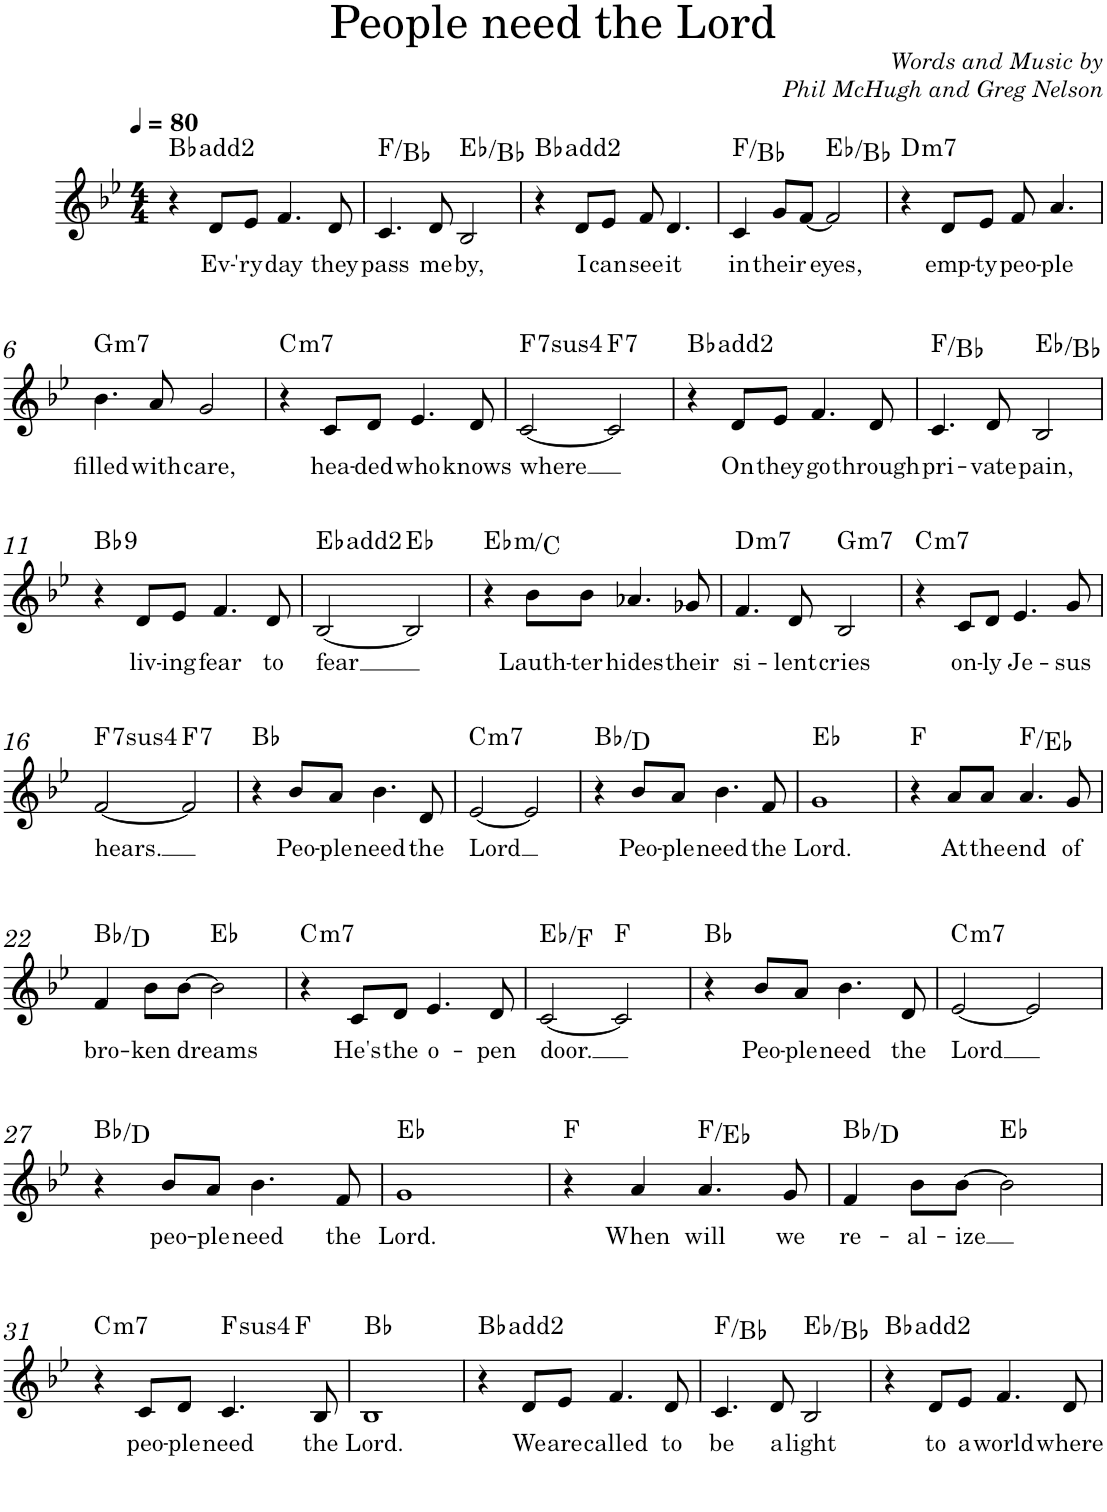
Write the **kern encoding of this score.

**kern	**text	**harte
*part1	*part1	*part1
*staff1	*staff1	*
*I"P1	*	*
*clefG2	*	*
*k[b-e-]	*	*
*B-:	*	*
*M4/4	*	*
*MM80	*	*
=1	=1	=1
4r	.	Bb:maj(2)
!	!LO:LY:b	!
8d/L	Ev-	.
!	!LO:LY:b	!
8e-/J	-'ry	.
!	!LO:LY:b	!
4.f/	day	.
!	!LO:LY:b	!
8d/	they	.
=2	=2	=2
!	!LO:LY:b	!
4.c/	pass	F:maj/4
!	!LO:LY:b	!
8d/	me	.
!	!LO:LY:b	!
2B-/	by,	Eb:maj/5
=3	=3	=3
4r	.	Bb:maj(2)
!	!LO:LY:b	!
8d/L	I	.
!	!LO:LY:b	!
8e-/J	can	.
!	!LO:LY:b	!
8f/	see	.
!	!LO:LY:b	!
4.d/	it	.
=4	=4	=4
!	!LO:LY:b	!
4c/	in	F:maj/4
!	!LO:LY:b	!
8g/L	their	.
[<8f/J	.	.
!	!LO:LY:b	!
2f/]	eyes,	Eb:maj/5
=5	=5	=5
!	!	!LO:H:kt=m7
4r	.	D:min7
!	!LO:LY:b	!
8d/L	emp-	.
!	!LO:LY:b	!
8e-/J	-ty	.
!	!LO:LY:b	!
8f/	peo-	.
!	!LO:LY:b	!
4.a/	-ple	.
!!LO:LB:g=z
=6	=6	=6
!	!LO:LY:b	!LO:H:kt=m7
4.b-\	filled	G:min7
!	!LO:LY:b	!
8a/	with	.
!	!LO:LY:b	!
2g/	care,	.
=7	=7	=7
!	!	!LO:H:kt=m7
4r	.	C:min7
!	!LO:LY:b	!
8c/L	hea-	.
!	!LO:LY:b	!
8d/J	-ded	.
!	!LO:LY:b	!
4.e-/	who	.
!	!LO:LY:b	!
8d/	knows	.
=8	=8	=8
!	!LO:LY:b	!LO:H:kt=74
[<2c/	where	F:sus4(7)
!	!	!LO:H:kt=7
2c/]	.	F:7
=9	=9	=9
4r	.	Bb:maj(2)
!	!LO:LY:b	!
8d/L	On	.
!	!LO:LY:b	!
8e-/J	they	.
!	!LO:LY:b	!
4.f/	go	.
!	!LO:LY:b	!
8d/	through	.
=10	=10	=10
!	!LO:LY:b	!
4.c/	pri-	F:maj/4
!	!LO:LY:b	!
8d/	-vate	.
!	!LO:LY:b	!
2B-/	pain,	Eb:maj/5
!!LO:LB:g=z
=11	=11	=11
!	!	!LO:H:kt=9
4r	.	Bb:9
!	!LO:LY:b	!
8d/L	liv-	.
!	!LO:LY:b	!
8e-/J	-ing	.
!	!LO:LY:b	!
4.f/	fear	.
!	!LO:LY:b	!
8d/	to	.
=12	=12	=12
!	!LO:LY:b	!
[<2B-/	fear	Eb:maj(2)
2B-/]	.	Eb:maj
=13	=13	=13
!	!	!LO:H:kt=m
4r	.	Eb:min/6
!	!LO:LY:b	!
8b-\L	Lauth-	.
!	!LO:LY:b	!
8b-\J	-ter	.
!	!LO:LY:b	!
4.a-X/	hides	.
!	!LO:LY:b	!
8g-X/	their	.
=14	=14	=14
!	!LO:LY:b	!LO:H:kt=m7
4.f/	si-	D:min7
!	!LO:LY:b	!
8d/	-lent	.
!	!LO:LY:b	!LO:H:kt=m7
2B-/	cries	G:min7
=15	=15	=15
!	!	!LO:H:kt=m7
4r	.	C:min7
!	!LO:LY:b	!
8c/L	on-	.
!	!LO:LY:b	!
8d/J	-ly	.
!	!LO:LY:b	!
4.e-/	Je-	.
!	!LO:LY:b	!
8g/	-sus	.
!!LO:LB:g=z
=16	=16	=16
!	!LO:LY:b	!LO:H:kt=74
[<2f/	hears.	F:sus4(7)
!	!	!LO:H:kt=7
2f/]	.	F:7
=17	=17	=17
4r	.	Bb:maj
!	!LO:LY:b	!
8b-/L	Peo-	.
!	!LO:LY:b	!
8a/J	-ple	.
!	!LO:LY:b	!
4.b-\	need	.
!	!LO:LY:b	!
8d/	the	.
=18	=18	=18
!	!LO:LY:b	!LO:H:kt=m7
[<2e-/	Lord	C:min7
2e-/]	.	.
=19	=19	=19
4r	.	Bb:maj/3
!	!LO:LY:b	!
8b-/L	Peo-	.
!	!LO:LY:b	!
8a/J	-ple	.
!	!LO:LY:b	!
4.b-\	need	.
!	!LO:LY:b	!
8f/	the	.
=20	=20	=20
!	!LO:LY:b	!
1g	Lord.	Eb:maj
=21	=21	=21
4r	.	F:maj
!	!LO:LY:b	!
8a/L	At	.
!	!LO:LY:b	!
8a/J	the	.
!	!LO:LY:b	!
4.a/	end	F:maj/b7
!	!LO:LY:b	!
8g/	of	.
!!LO:LB:g=z
=22	=22	=22
!	!LO:LY:b	!
4f/	bro-	Bb:maj/3
!	!LO:LY:b	!
8b-\L	-ken	.
!	!LO:LY:b	!
[>8b-\J	dreams	.
2b-\]	.	Eb:maj
=23	=23	=23
!	!	!LO:H:kt=m7
4r	.	C:min7
!	!LO:LY:b	!
8c/L	He's	.
!	!LO:LY:b	!
8d/J	the	.
!	!LO:LY:b	!
4.e-/	o-	.
!	!LO:LY:b	!
8d/	-pen	.
=24	=24	=24
!	!LO:LY:b	!
[<2c/	door.	Eb:maj/2
2c/]	.	F:maj
=25	=25	=25
4r	.	Bb:maj
!	!LO:LY:b	!
8b-/L	Peo-	.
!	!LO:LY:b	!
8a/J	-ple	.
!	!LO:LY:b	!
4.b-\	need	.
!	!LO:LY:b	!
8d/	the	.
=26	=26	=26
!	!LO:LY:b	!LO:H:kt=m7
[<2e-/	Lord	C:min7
2e-/]	.	.
!!LO:LB:g=z
=27	=27	=27
4r	.	Bb:maj/3
!	!LO:LY:b	!
8b-/L	peo-	.
!	!LO:LY:b	!
8a/J	-ple	.
!	!LO:LY:b	!
4.b-\	need	.
!	!LO:LY:b	!
8f/	the	.
=28	=28	=28
!	!LO:LY:b	!
1g	Lord.	Eb:maj
=29	=29	=29
4r	.	F:maj
!	!LO:LY:b	!
4a/	When	.
!	!LO:LY:b	!
4.a/	will	F:maj/b7
!	!LO:LY:b	!
8g/	we	.
=30	=30	=30
!	!LO:LY:b	!
4f/	re-	Bb:maj/3
!	!LO:LY:b	!
8b-\L	-al-	.
!	!LO:LY:b	!
[>8b-\J	-ize	.
2b-\]	.	Eb:maj
!!LO:LB:g=z
=31	=31	=31
!	!	!LO:H:kt=m7
*^	*	*
4r	2.ryy	.	C:min7
!	!	!LO:LY:b	!
8c/L	.	peo-	.
!	!	!LO:LY:b	!
8d/J	.	-ple	.
!	!	!LO:LY:b	!LO:H:kt=4
4.c/	.	need	F:sus4
.	4ryy	.	F:maj
!	!	!LO:LY:b	!
8B-/	.	the	.
=32	=32	=32	=32
!	!	!LO:LY:b	!
*v	*v	*	*
1B-	Lord.	Bb:maj
=33	=33	=33
4r	.	Bb:maj(2)
!	!LO:LY:b	!
8d/L	We	.
!	!LO:LY:b	!
8e-/J	are	.
!	!LO:LY:b	!
4.f/	called	.
!	!LO:LY:b	!
8d/	to	.
=34	=34	=34
!	!LO:LY:b	!
4.c/	be	F:maj/4
!	!LO:LY:b	!
8d/	a	.
!	!LO:LY:b	!
2B-/	light	Eb:maj/5
=35	=35	=35
4r	.	Bb:maj(2)
!	!LO:LY:b	!
8d/L	to	.
!	!LO:LY:b	!
8e-/J	a	.
!	!LO:LY:b	!
4.f/	world	.
!	!LO:LY:b	!
8d/	where	.
=	=	=
*-	*-	*-
